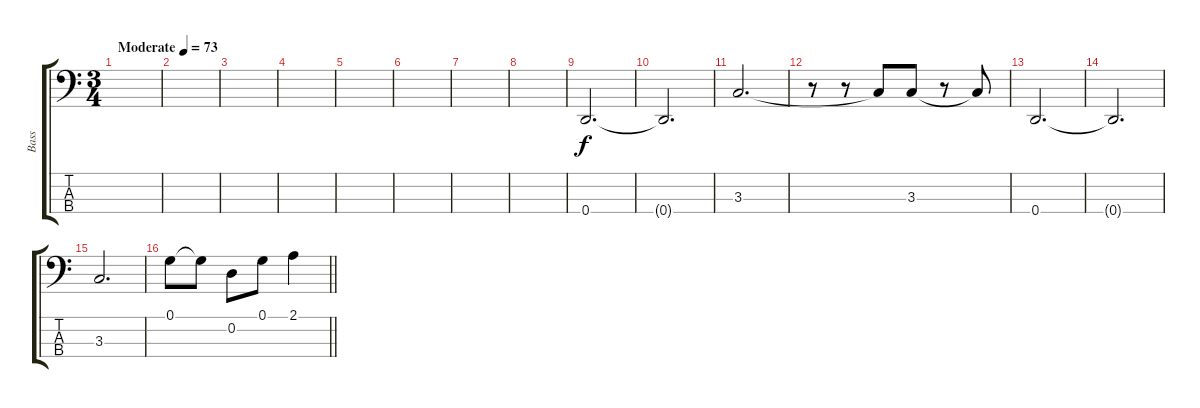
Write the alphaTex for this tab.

\track ("Bass" "Bass") {instrument electricbassfinger}
\staff {score tabs}
\tuning (G2 D2 A1 D1) {hide}
\ts (3 4)
\tempo (73 "Moderate")
\clef f4
\ks c
|
|
|
|
|
|
|
|
0.4.2{d} |
0.4{t}.2{d} |
3.3.2{d} |
r.8 r.8 3.3{t}.8 3.3.8 r.8 3.3{t}.8 |
0.4.2{d} |
0.4{t}.2{d} |
3.3.2{d} |
\barLineRight lightlight
0.1.8 0.1{t}.8 0.2.8 0.1.8 2.1.4
